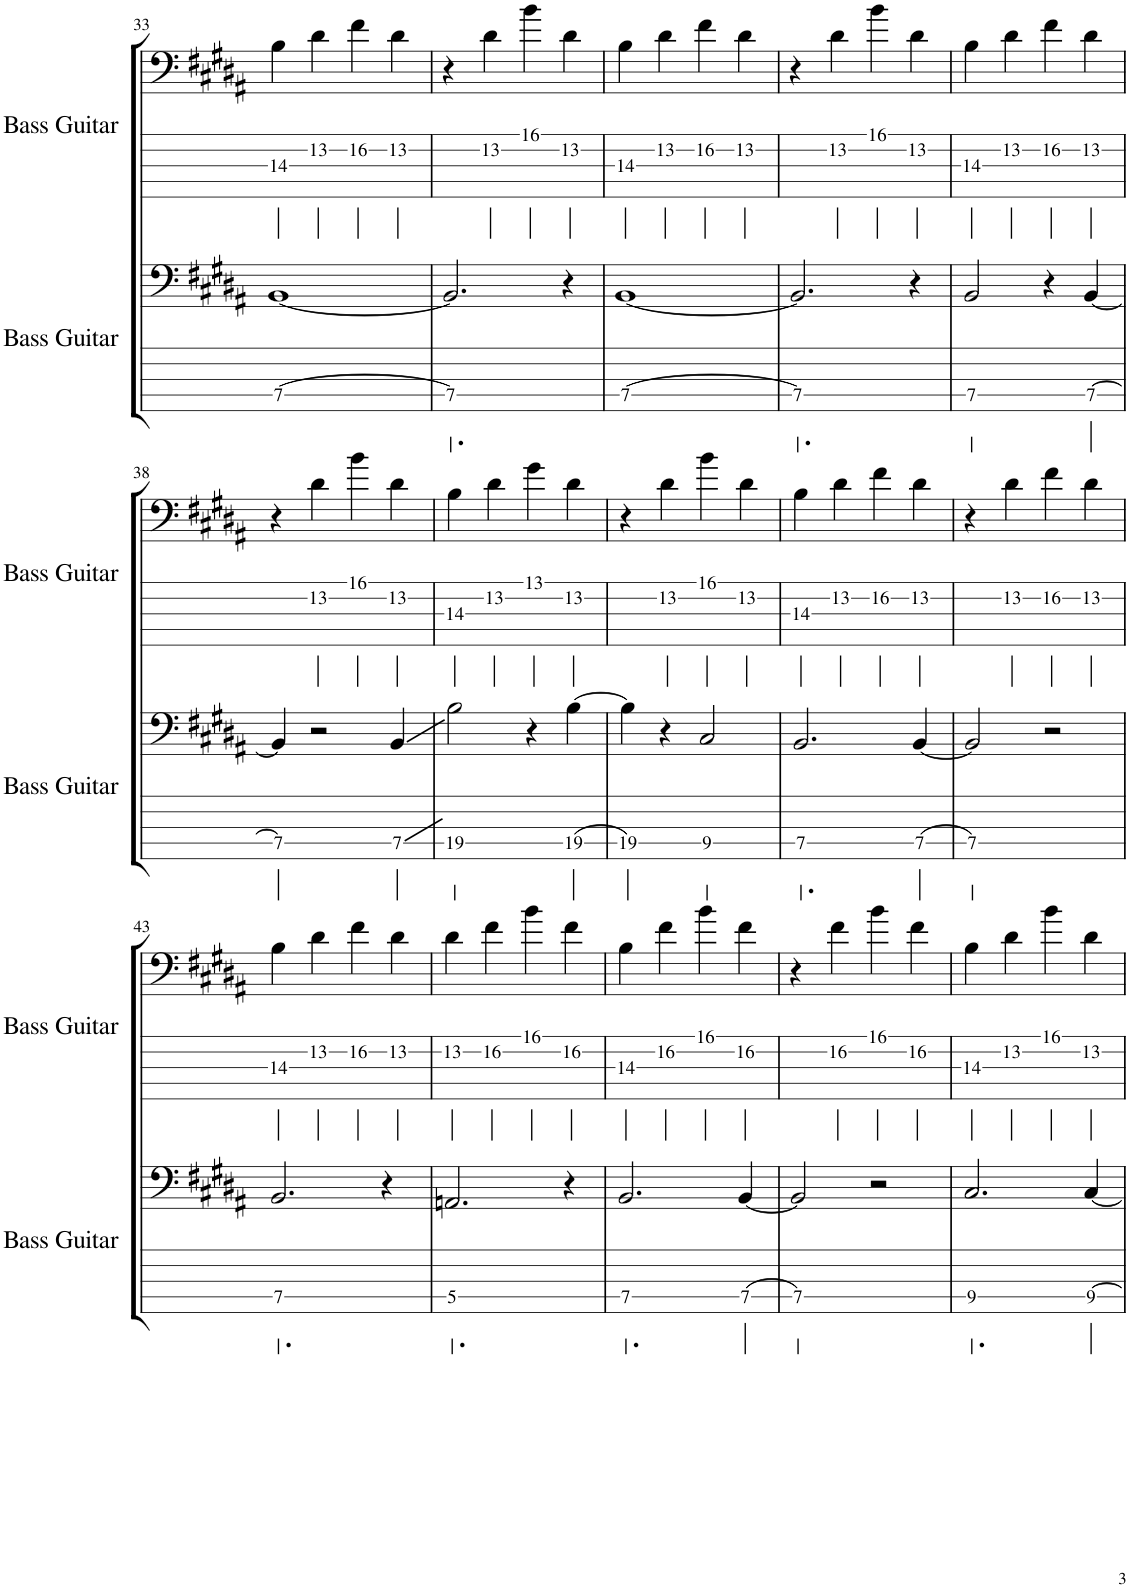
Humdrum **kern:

**kern	**kern	**kern	**kern
*part4	*part3	*part2	*part1
*staff4	*staff3	*staff2	*staff1
*I"Bass Guitar	*I"Bass Guitar	*I"Bass Guitar	*I"Bass Guitar
*I'Bass Guitar	*I'Bass Guitar	*I'Bass Guitar	*I'Bass Guitar
!!LO:PB:g=z
*	*clefF4	*	*clefF4
*Trd7c12	*Trd7c12	*Trd7c12	*Trd7c12
*k[f#c#g#d#a#]	*k[f#c#g#d#a#]	*k[f#c#g#d#a#]	*k[f#c#g#d#a#]
*M4/4	*M4/4	*M4/4	*M4/4
=33	=33	=33	=33
[1BB	[1BB	4B\	4B\
.	.	4d#\	4d#\
.	.	4f#\	4f#\
.	.	4d#\	4d#\
=34	=34	=34	=34
2.BB\]	2.BB/]	4r	4r
.	.	4d#\	4d#\
.	.	4b\	4b\
4r	4r	4d#\	4d#\
=35	=35	=35	=35
[1BB	[1BB	4B\	4B\
.	.	4d#\	4d#\
.	.	4f#\	4f#\
.	.	4d#\	4d#\
=36	=36	=36	=36
2.BB\]	2.BB/]	4r	4r
.	.	4d#\	4d#\
.	.	4b\	4b\
4r	4r	4d#\	4d#\
=37	=37	=37	=37
2BB\	2BB/	4B\	4B\
.	.	4d#\	4d#\
4r	4r	4f#\	4f#\
[4BB\	[4BB/	4d#\	4d#\
!!LO:LB:g=z
=38	=38	=38	=38
4BB\]	4BB/]	4r	4r
2r	2r	4d#\	4d#\
.	.	4b\	4b\
4BB\	4BB/	4d#\	4d#\
=39	=39	=39	=39
2B\	2B\	4B\	4B\
.	.	4d#\	4d#\
4r	4r	4g#\	4g#\
[4B\	[4B\	4d#\	4d#\
=40	=40	=40	=40
4B\]	4B\]	4r	4r
4r	4r	4d#\	4d#\
2C#\	2C#/	4b\	4b\
.	.	4d#\	4d#\
=41	=41	=41	=41
2.BB\	2.BB/	4B\	4B\
.	.	4d#\	4d#\
.	.	4f#\	4f#\
[4BB\	[4BB/	4d#\	4d#\
=42	=42	=42	=42
2BB\]	2BB/]	4r	4r
.	.	4d#\	4d#\
2r	2r	4f#\	4f#\
.	.	4d#\	4d#\
!!LO:LB:g=z
=43	=43	=43	=43
2.BB\	2.BB/	4B\	4B\
.	.	4d#\	4d#\
.	.	4f#\	4f#\
4r	4r	4d#\	4d#\
=44	=44	=44	=44
2.AA\	2.AAn/	4d#\	4d#\
.	.	4f#\	4f#\
.	.	4b\	4b\
4r	4r	4f#\	4f#\
=45	=45	=45	=45
2.BB\	2.BB/	4B\	4B\
.	.	4f#\	4f#\
.	.	4b\	4b\
[4BB\	[4BB/	4f#\	4f#\
=46	=46	=46	=46
2BB\]	2BB/]	4r	4r
.	.	4f#\	4f#\
2r	2r	4b\	4b\
.	.	4f#\	4f#\
=47	=47	=47	=47
2.C#\	2.C#/	4B\	4B\
.	.	4d#\	4d#\
.	.	4b\	4b\
[4C#\	[4C#/	4d#\	4d#\
=	=	=	=
*-	*-	*-	*-
